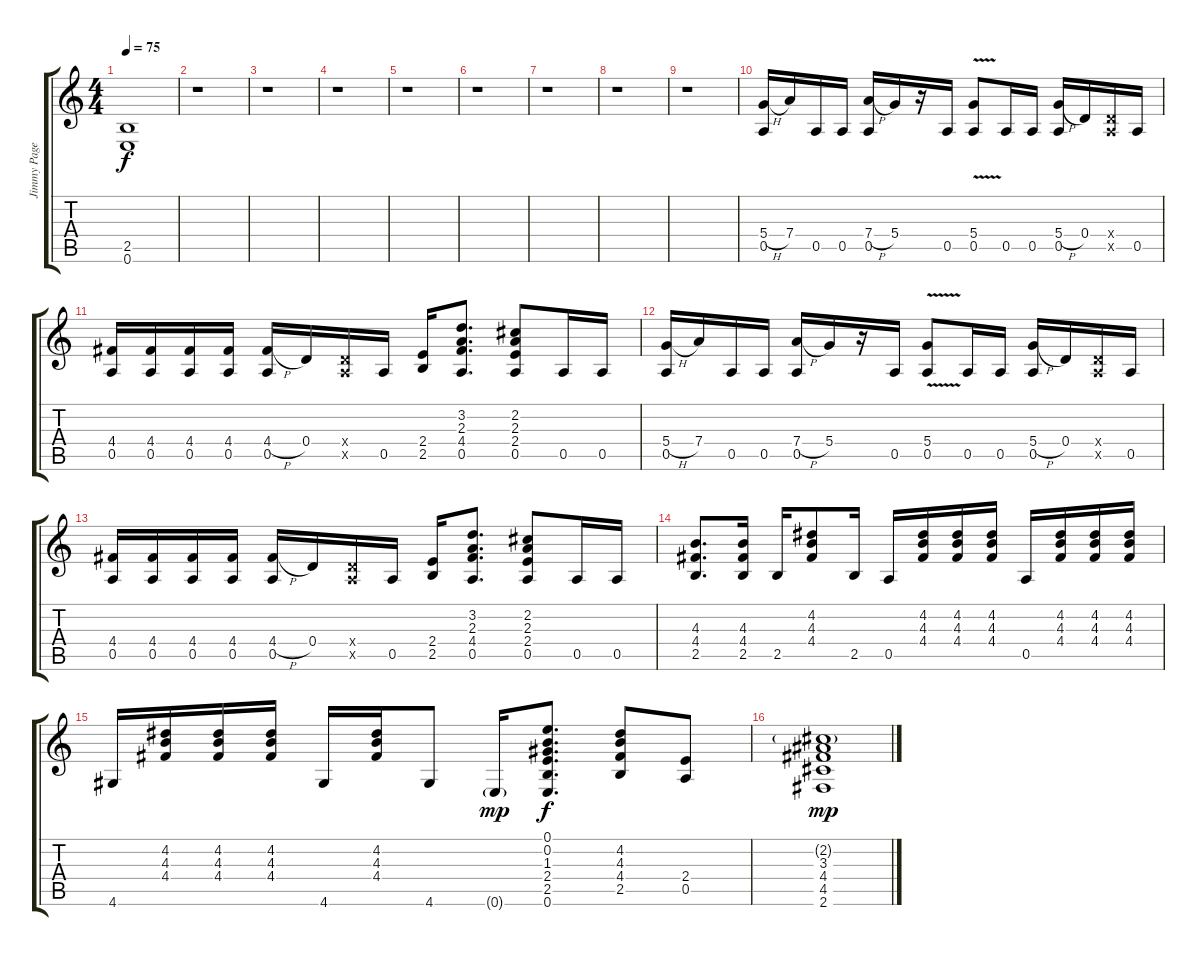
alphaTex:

\track ("Jimmy Page (Distorted Electric Guitar)" "Jimmy Page") {instrument distortionguitar}
\staff {score tabs}
\tuning (E4 B3 G3 D3 A2 E2) {hide}
\ts (4 4)
\tempo 75
\clef g2
\ks c
(2.5 0.6).1{dy f} |
r.1 |
r.1 |
r.1 |
r.1 |
r.1 |
r.1 |
r.1 |
r.1 |
(5.4{h} 0.5).16 7.4.16 0.5.16 0.5.16 (7.4{h} 0.5).16 5.4.16 r.16 0.5.16 (5.4{v} 0.5{v}).8 0.5.16 0.5.16 (5.4{h} 0.5).16 0.4.16 (0.4{x} 0.5{x}).16 0.5.16 |
(4.4 0.5).16 (4.4 0.5).16 (4.4 0.5).16 (4.4 0.5).16 (4.4{h} 0.5).16 0.4.16 (0.4{x} 0.5{x}).16 0.5.16 (2.4 2.5).16 (3.2 2.3 4.4 0.5).8{d} (2.2 2.3 2.4 0.5).8 0.5.16 0.5.16 |
(5.4{h} 0.5).16 7.4.16 0.5.16 0.5.16 (7.4{h} 0.5).16 5.4.16 r.16 0.5.16 (5.4{v} 0.5{v}).8 0.5.16 0.5.16 (5.4{h} 0.5).16 0.4.16 (0.4{x} 0.5{x}).16 0.5.16 |
(4.4 0.5).16 (4.4 0.5).16 (4.4 0.5).16 (4.4 0.5).16 (4.4{h} 0.5).16 0.4.16 (0.4{x} 0.5{x}).16 0.5.16 (2.4 2.5).16 (3.2 2.3 4.4 0.5).8{d} (2.2 2.3 2.4 0.5).8 0.5.16 0.5.16 |
(4.3 4.4 2.5).8{d} (4.3 4.4 2.5).16 2.5.16 (4.2 4.3 4.4).8 2.5.16 0.5.16 (4.2 4.3 4.4).16 (4.2 4.3 4.4).16 (4.2 4.3 4.4).16 0.5.16 (4.2 4.3 4.4).16 (4.2 4.3 4.4).16 (4.2 4.3 4.4).16 |
4.6.16 (4.2 4.3 4.4).16 (4.2 4.3 4.4).16 (4.2 4.3 4.4).16 4.6.16 (4.2 4.3 4.4).16 4.6.8 0.6{g}.16{dy mp} (0.1 0.2 1.3 2.4 2.5 0.6).8{d dy f} (4.2 4.3 4.4 2.5).8 (2.4 0.5).8 |
(2.2{g} 3.3 4.4 4.5 2.6).1{dy mp}
